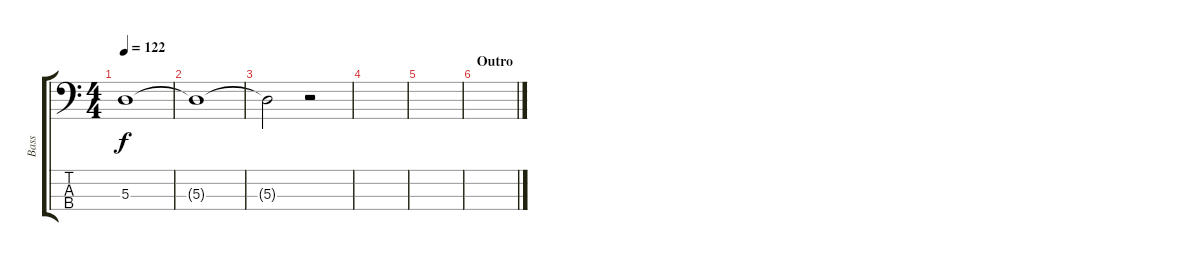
\track ("Bass" "Bass") {instrument electricbassfinger}
\staff {score tabs}
\tuning (G2 D2 A1 E1) {hide}
\ts (4 4)
\tempo 122
\clef f4
\ks c
5.3{t}.1{dy f} |
5.3{t}.1 |
5.3{t}.2 r.2 |
|
|
\section ("" "Outro")
